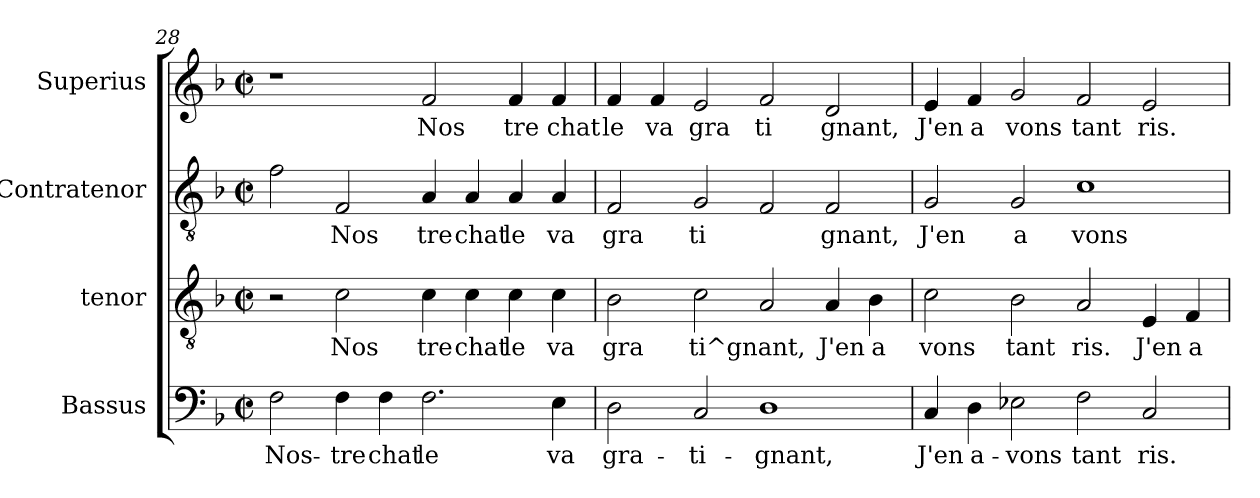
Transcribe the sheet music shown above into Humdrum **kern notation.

**kern	**text	**kern	**text	**kern	**text	**kern	**text
*part4	*part4	*part3	*part3	*part2	*part2	*part1	*part1
*staff4	*staff4	*staff3	*staff3	*staff2	*staff2	*staff1	*staff1
*I"Bassus	*	*I"tenor	*	*I"Contratenor	*	*I"Superius	*
!!LO:PB:g=z
*clefF4	*	*clefGv2	*	*clefGv2	*	*clefG2	*
*k[b-]	*	*k[b-]	*	*k[b-]	*	*k[b-]	*
*F:	*	*F:	*	*F:	*	*F:	*
*M2/2	*	*M2/2	*	*M2/2	*	*M2/2	*
*met(c|)	*	*met(c|)	*	*met(c|)	*	*met(c|)	*
=28	=28	=28	=28	=28	=28	=28	=28
!	!LO:LY:b:cj	!	!	!	!LO:LY:b:cj	!	!
2F\	Nos-	2r	.	2f\	.	1r	.
!	!LO:LY:b:cj	!	!LO:LY:b:cj	!	!LO:LY:b:cj	!	!
4F\	-tre	2c\	Nos	2F/	Nos	.	.
!	!LO:LY:b:cj	!	!	!	!	!	!
4F\	chat	.	.	.	.	.	.
!	!LO:LY:b:cj	!	!LO:LY:b:cj	!	!LO:LY:b:cj	!	!LO:LY:b:cj
2.F\	le	4c\	tre	4A/	tre	2f/	Nos
!	!	!	!LO:LY:b:cj	!	!LO:LY:b:cj	!	!
.	.	4c\	chat	4A/	chat	.	.
!	!	!	!LO:LY:b:cj	!	!LO:LY:b:cj	!	!LO:LY:b:cj
.	.	4c\	le	4A/	le	4f/	tre
!	!LO:LY:b:cj	!	!LO:LY:b:cj	!	!LO:LY:b:cj	!	!LO:LY:b:cj
4E\	va	4c\	va	4A/	va	4f/	chat
=29	=29	=29	=29	=29	=29	=29	=29
!	!LO:LY:b:cj	!	!LO:LY:b:cj	!	!LO:LY:b:cj	!	!LO:LY:b:cj
2D\	gra-	2B-\	gra	2F/	gra	4f/	le
!	!	!	!	!	!	!	!LO:LY:b:cj
.	.	.	.	.	.	4f/	va
!	!LO:LY:b:cj	!	!LO:LY:b:cj	!	!LO:LY:b:cj	!	!LO:LY:b:cj
2C/	-ti-	2c\	ti^gnant,	2G/	ti	2e/	gra
!	!LO:LY:b:cj	!	!LO:LY:b:cj	!	!LO:LY:b:cj	!	!LO:LY:b:cj
1D	-gnant,	2A/	.	2F/	.	2f/	ti
!	!	!	!LO:LY:b:cj	!	!LO:LY:b:cj	!	!LO:LY:b:cj
.	.	4A/	J'en	2F/	gnant,	2d/	gnant,
!	!	!	!LO:LY:b:cj	!	!	!	!
.	.	4B-\	a	.	.	.	.
=30	=30	=30	=30	=30	=30	=30	=30
!	!LO:LY:b:cj	!	!LO:LY:b:cj	!	!LO:LY:b:cj	!	!LO:LY:b:cj
4C/	J'en	2c\	vons	2G/	J'en	4e/	J'en
!	!LO:LY:b:cj	!	!	!	!	!	!LO:LY:b:cj
4D\	a-	.	.	.	.	4f/	a
!	!LO:LY:b:cj	!	!LO:LY:b:cj	!	!LO:LY:b:cj	!	!LO:LY:b:cj
2E-\	-vons	2B-\	tant	2G/	a	2g/	vons
!	!LO:LY:b:cj	!	!LO:LY:b:cj	!	!LO:LY:b:cj	!	!LO:LY:b:cj
2F\	tant	2A/	ris.	1c	vons	2f/	tant
!	!LO:LY:b:cj	!	!LO:LY:b:cj	!	!	!	!LO:LY:b:cj
2C/	ris.	4E/	J'en	.	.	2e/	ris.
!	!	!	!LO:LY:b:cj	!	!	!	!
.	.	4F/	a	.	.	.	.
=	=	=	=	=	=	=	=
*-	*-	*-	*-	*-	*-	*-	*-
